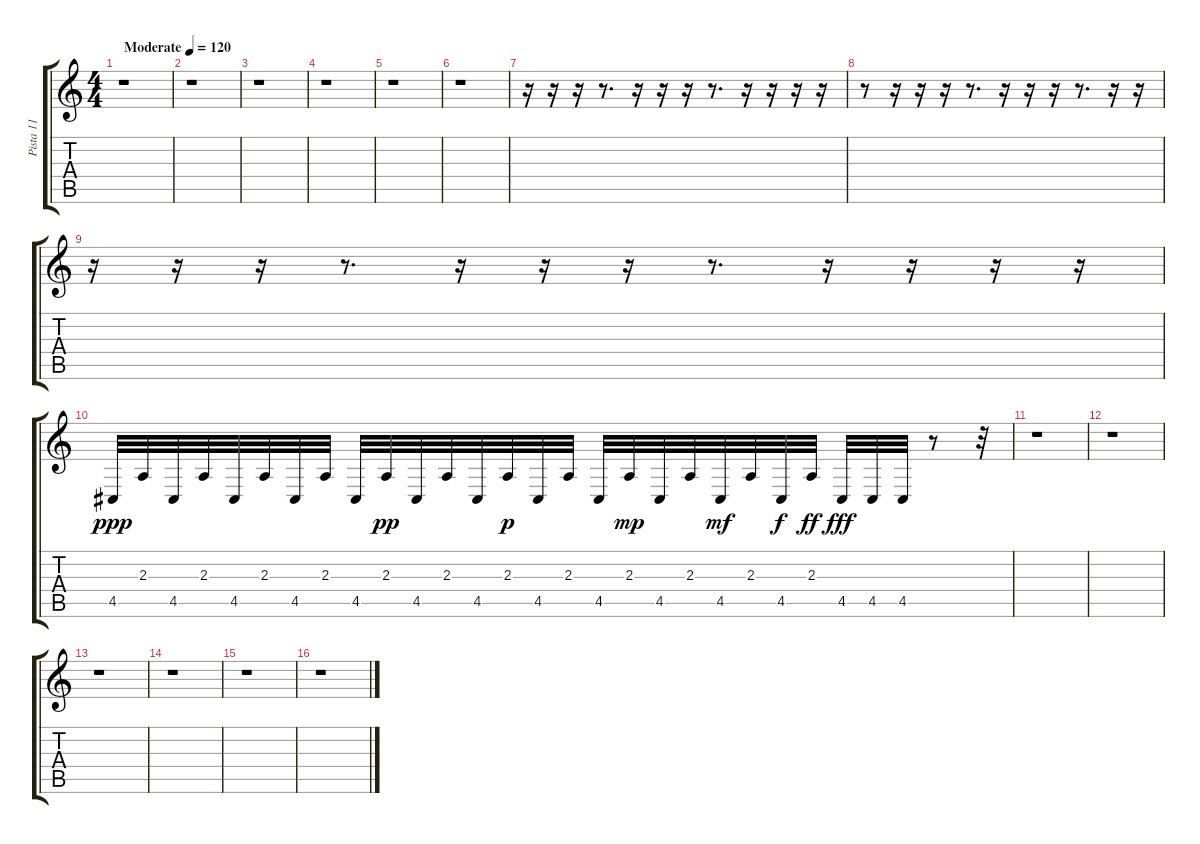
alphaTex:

\track ("Pista 11" "Pista 11") {instrument celesta}
\staff {score tabs}
\tuning (E4 B3 G3 D3 A2 E2) {hide}
\ts (4 4)
\tempo (120 "Moderate")
\clef g2
\ks c
r.1{dy ppp instrument celesta} |
r.1 |
r.1 |
r.1 |
r.1 |
r.1 |
r.16{volume 11} r.16 r.16 r.8{d} r.16 r.16 r.16 r.8{d} r.16 r.16 r.16 r.16 |
r.8 r.16 r.16 r.16 r.8{d} r.16 r.16 r.16 r.8{d} r.16 r.16 |
r.16 r.16 r.16 r.8{d} r.16 r.16 r.16 r.8{d} r.16 r.16 r.16 r.16 |
4.5.32{volume 16} 2.3.32 4.5.32 2.3.32 4.5.32 2.3.32 4.5.32 2.3.32 4.5.32 2.3.32{dy pp} 4.5.32 2.3.32 4.5.32 2.3.32{dy p} 4.5.32 2.3.32 4.5.32 2.3.32{dy mp} 4.5.32 2.3.32 4.5.32{dy mf} 2.3.32 4.5.32{dy f} 2.3.32{dy ff} 4.5.32{dy fff} 4.5.32 4.5.32 r.8 r.32 |
r.1 |
r.1 |
r.1 |
r.1 |
r.1 |
r.1
